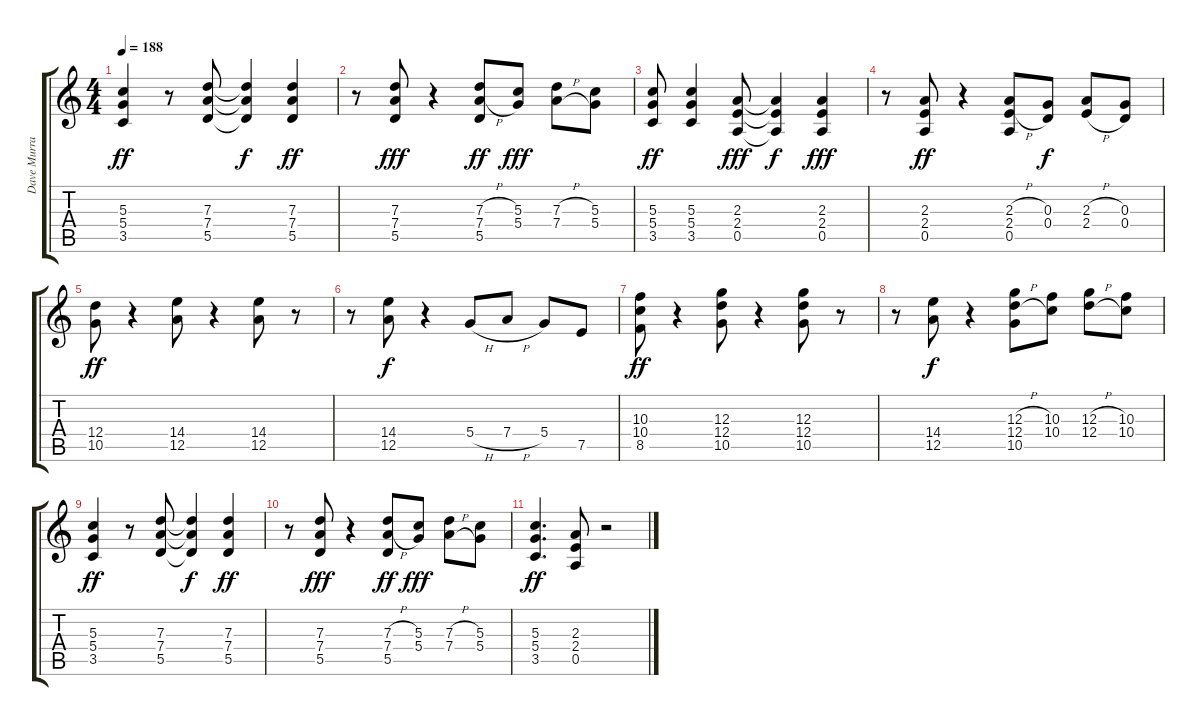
\track ("Dave Murray" "Dave Murra") {instrument distortionguitar}
\staff {score tabs}
\tuning (E4 B3 G3 D3 A2 E2) {hide}
\ts (4 4)
\tempo 188
\clef g2
\ks c
(5.3 5.4 3.5).4{dy ff} r.8 (7.3 7.4 5.5).8 (7.3{t} 7.4{t} 5.5{t}).4{dy f} (7.3 7.4 5.5).4{dy ff} |
r.8 (7.3 7.4 5.5).8{dy fff} r.4 (7.3{h} 7.4{h} 5.5).8{dy ff} (5.3 5.4).8{dy fff} (7.3{h} 7.4{h}).8 (5.3 5.4).8 |
(5.3 5.4 3.5).8{dy ff} (5.3 5.4 3.5).4 (2.3 2.4 0.5).8{dy fff} (2.3{t} 2.4{t} 0.5{t}).4{dy f} (2.3 2.4 0.5).4{dy fff} |
r.8 (2.3 2.4 0.5).8{dy ff} r.4 (2.3{h} 2.4{h} 0.5).8 (0.3 0.4).8{dy f} (2.3{h} 2.4{h}).8 (0.3 0.4).8 |
(12.4 10.5).8{dy ff} r.4 (14.4 12.5).8 r.4 (14.4 12.5).8 r.8 |
r.8 (14.4 12.5).8{dy f} r.4 5.4{h}.8 7.4{h}.8 5.4.8 7.5.8 |
(10.3 10.4 8.5).8{dy ff} r.4 (12.3 12.4 10.5).8 r.4 (12.3 12.4 10.5).8 r.8 |
r.8 (14.4 12.5).8{dy f} r.4 (12.3{h} 12.4{h} 10.5).8 (10.3 10.4).8 (12.3{h} 12.4{h}).8 (10.3 10.4).8 |
(5.3 5.4 3.5).4{dy ff} r.8 (7.3 7.4 5.5).8 (7.3{t} 7.4{t} 5.5{t}).4{dy f} (7.3 7.4 5.5).4{dy ff} |
r.8 (7.3 7.4 5.5).8{dy fff} r.4 (7.3{h} 7.4{h} 5.5).8{dy ff} (5.3 5.4).8{dy fff} (7.3{h} 7.4{h}).8 (5.3 5.4).8 |
(5.3 5.4 3.5).4{d dy ff} (2.3 2.4 0.5).8 r.2
